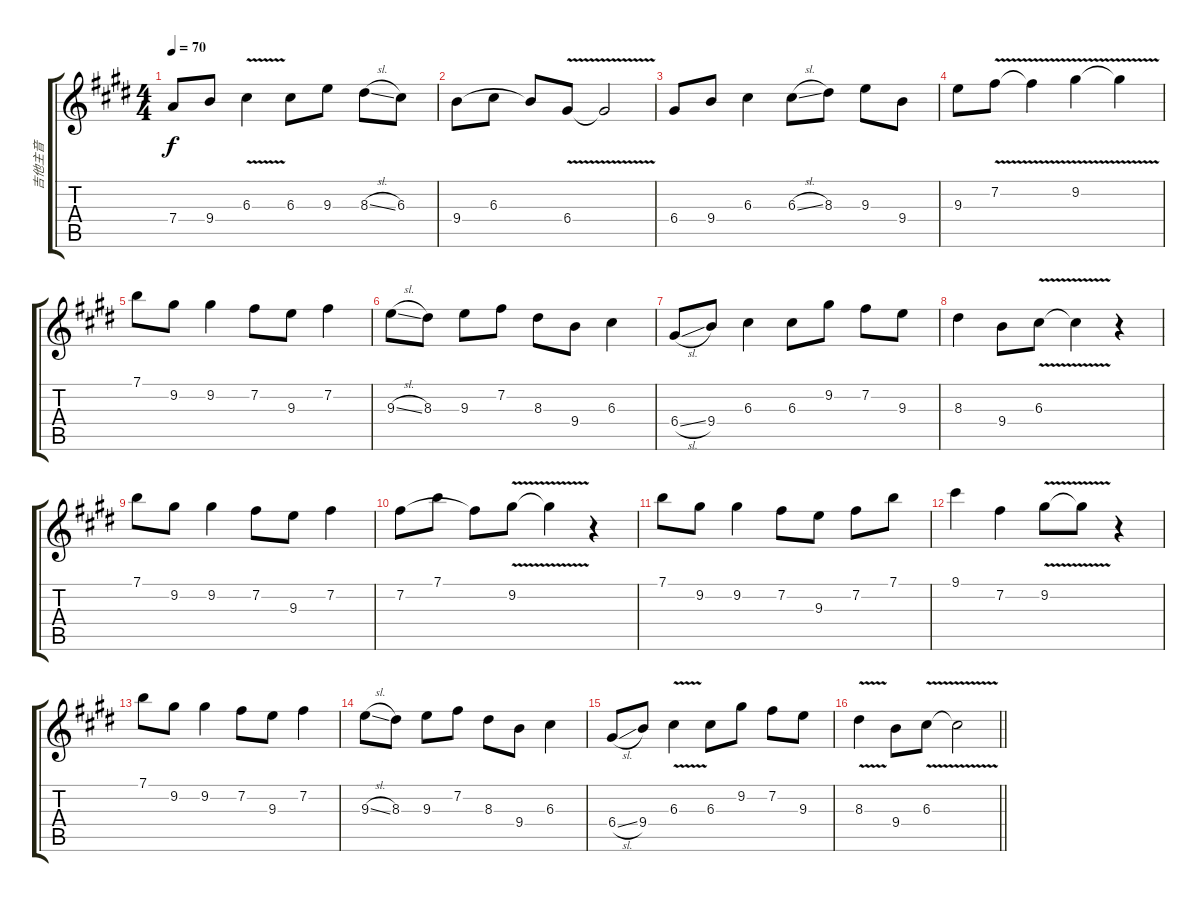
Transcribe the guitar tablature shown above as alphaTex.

\track ("吉他主音" "吉他主音") {instrument acousticguitarsteel}
\staff {score tabs}
\tuning (E4 B3 G3 D3 A2 E2) {hide}
\ts (4 4)
\tempo 70
\clef g2
\ks e
7.4.8{dy f} 9.4.8 6.3{v}.4 6.3.8 9.3.8 8.3{sl}.8 6.3.8 |
9.4.8 6.3.8 9.4{t}.8 6.4{v}.8 6.4{t}.2 |
6.4.8 9.4.8 6.3.4 6.3{sl}.8 8.3.8 9.3.8 9.4.8 |
9.3.8 7.2{v}.8 7.2{t}.4 9.2{v}.4 9.2{t}.4 |
7.1.8 9.2.8 9.2.4 7.2.8 9.3.8 7.2.4 |
9.3{sl}.8 8.3.8 9.3.8 7.2.8 8.3.8 9.4.8 6.3.4 |
6.4{sl}.8 9.4.8 6.3.4 6.3.8 9.2.8 7.2.8 9.3.8 |
8.3.4 9.4.8 6.3{v}.8 6.3{t}.4 r.4 |
7.1.8 9.2.8 9.2.4 7.2.8 9.3.8 7.2.4 |
7.2.8 7.1.8 7.2{t}.8 9.2{v}.8 9.2{t}.4 r.4 |
7.1.8 9.2.8 9.2.4 7.2.8 9.3.8 7.2.8 7.1.8 |
9.1.4 7.2.4 9.2{v}.8 9.2{t}.8 r.4 |
7.1.8 9.2.8 9.2.4 7.2.8 9.3.8 7.2.4 |
9.3{sl}.8 8.3.8 9.3.8 7.2.8 8.3.8 9.4.8 6.3.4 |
6.4{sl}.8 9.4.8 6.3{v}.4 6.3.8 9.2.8 7.2.8 9.3.8 |
\barLineRight lightlight
8.3{v}.4 9.4.8 6.3{v}.8 6.3{t}.2
